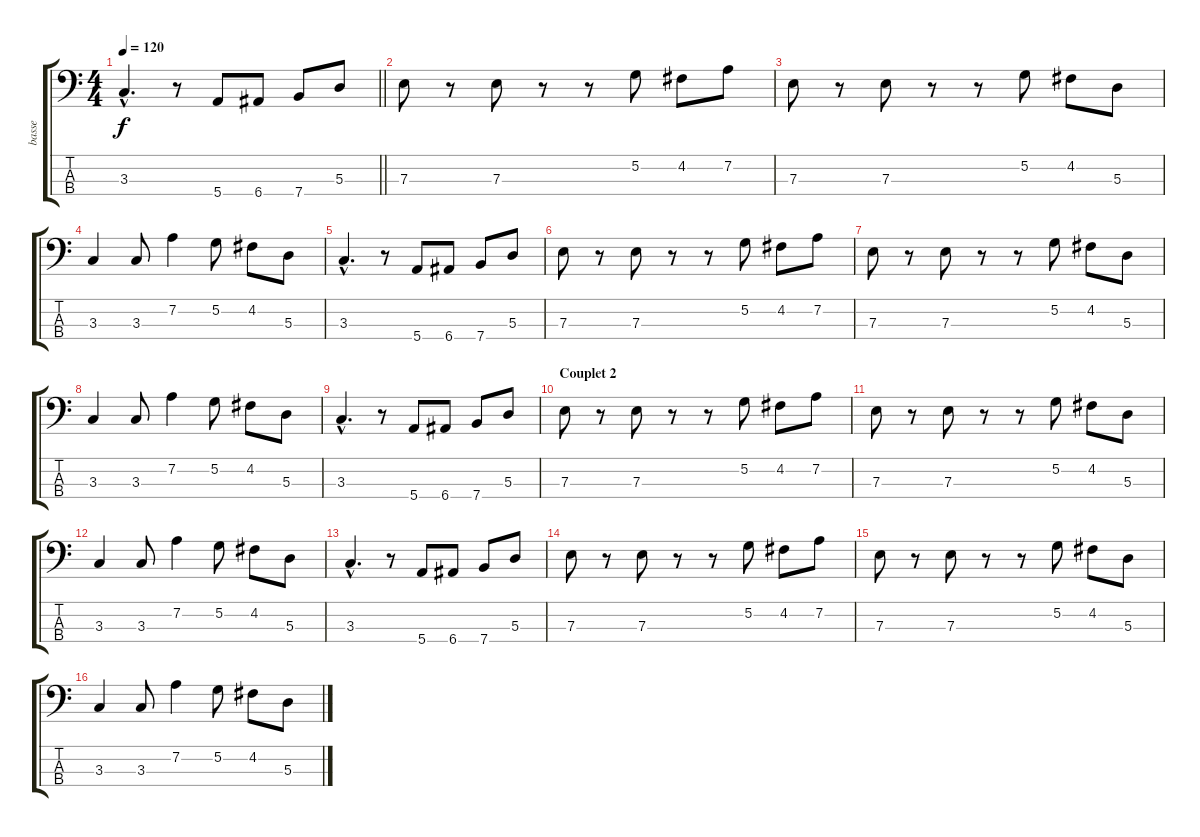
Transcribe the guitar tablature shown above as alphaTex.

\track ("basse" "basse") {instrument electricbasspick}
\staff {score tabs}
\tuning (G2 D2 A1 E1) {hide}
\ts (4 4)
\tempo 120
\clef f4
\barLineRight lightlight
\ks c
3.3{hac}.4{d dy f} r.8 5.4.8 6.4.8 7.4.8 5.3.8 |
7.3.8 r.8 7.3.8 r.8 r.8 5.2.8 4.2.8 7.2.8 |
7.3.8 r.8 7.3.8 r.8 r.8 5.2.8 4.2.8 5.3.8 |
3.3.4 3.3.8 7.2.4 5.2.8 4.2.8 5.3.8 |
3.3{hac}.4{d} r.8 5.4.8 6.4.8 7.4.8 5.3.8 |
7.3.8 r.8 7.3.8 r.8 r.8 5.2.8 4.2.8 7.2.8 |
7.3.8 r.8 7.3.8 r.8 r.8 5.2.8 4.2.8 5.3.8 |
3.3.4 3.3.8 7.2.4 5.2.8 4.2.8 5.3.8 |
3.3{hac}.4{d} r.8 5.4.8 6.4.8 7.4.8 5.3.8 |
\section ("" "Couplet 2")
7.3.8 r.8 7.3.8 r.8 r.8 5.2.8 4.2.8 7.2.8 |
7.3.8 r.8 7.3.8 r.8 r.8 5.2.8 4.2.8 5.3.8 |
3.3.4 3.3.8 7.2.4 5.2.8 4.2.8 5.3.8 |
3.3{hac}.4{d} r.8 5.4.8 6.4.8 7.4.8 5.3.8 |
7.3.8 r.8 7.3.8 r.8 r.8 5.2.8 4.2.8 7.2.8 |
7.3.8 r.8 7.3.8 r.8 r.8 5.2.8 4.2.8 5.3.8 |
3.3.4 3.3.8 7.2.4 5.2.8 4.2.8 5.3.8
